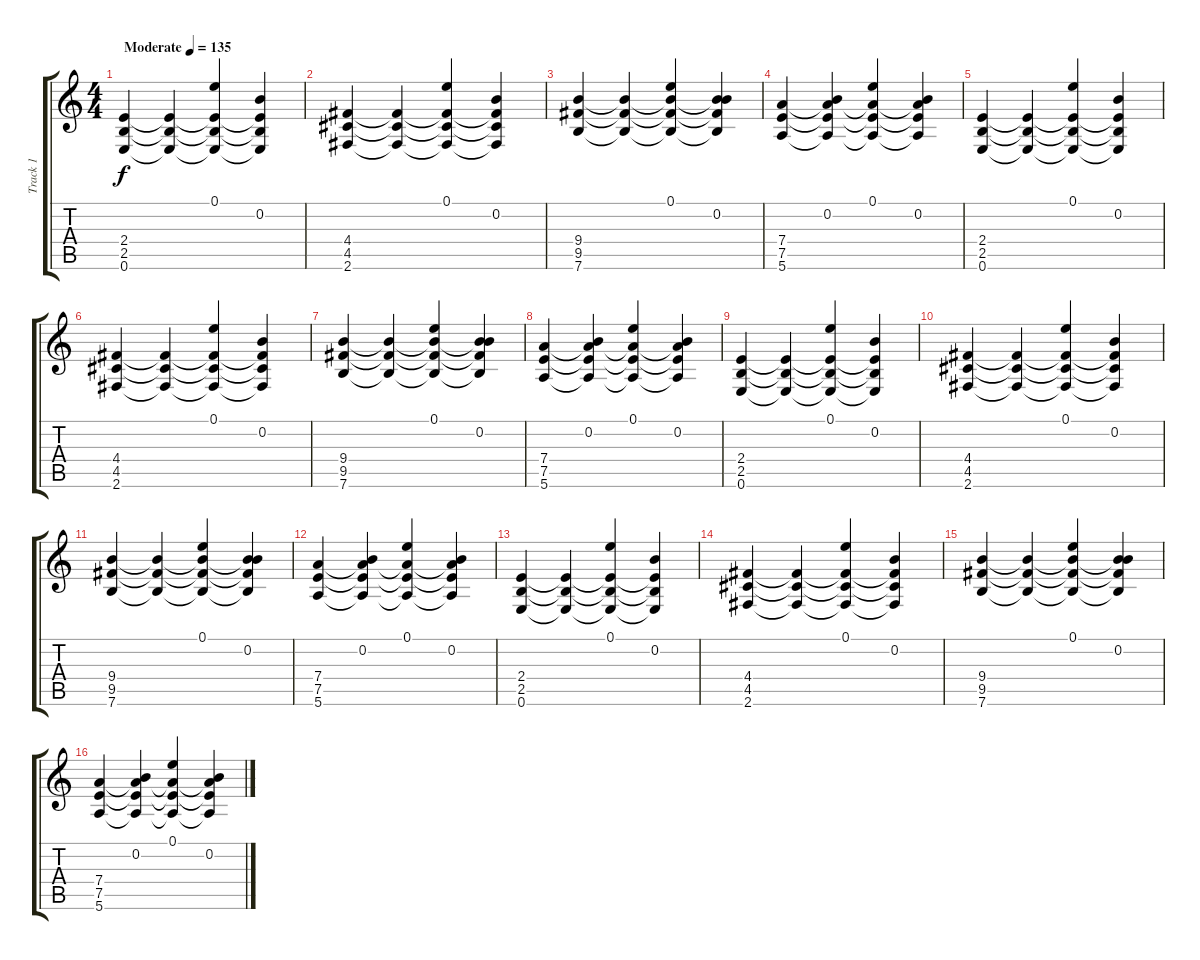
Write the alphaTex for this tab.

\track ("Track 1" "Track 1") {instrument overdrivenguitar}
\staff {score tabs}
\tuning (E4 B3 G3 D3 A2 E2) {hide}
\ts (4 4)
\tempo (135 "Moderate")
\clef g2
\ks c
(2.4 2.5 0.6).4{dy f instrument overdrivenguitar} (2.4{t} 2.5{t} 0.6{t}).4 (0.1 2.4{t} 2.5{t} 0.6{t}).4 (0.2 2.4{t} 2.5{t} 0.6{t}).4 |
(4.4 4.5 2.6).4 (4.4{t} 4.5{t} 2.6{t}).4 (0.1 4.4{t} 4.5{t} 2.6{t}).4 (0.2 4.4{t} 4.5{t} 2.6{t}).4 |
(9.4 9.5 7.6).4 (9.4{t} 9.5{t} 7.6{t}).4 (0.1 9.4{t} 9.5{t} 7.6{t}).4 (0.2 9.4{t} 9.5{t} 7.6{t}).4 |
(7.4 7.5 5.6).4 (0.2 7.4{t} 7.5{t} 5.6{t}).4 (0.1 7.4{t} 7.5{t} 5.6{t}).4 (0.2 7.4{t} 7.5{t} 5.6{t}).4 |
(2.4 2.5 0.6).4 (2.4{t} 2.5{t} 0.6{t}).4 (0.1 2.4{t} 2.5{t} 0.6{t}).4 (0.2 2.4{t} 2.5{t} 0.6{t}).4 |
(4.4 4.5 2.6).4 (4.4{t} 4.5{t} 2.6{t}).4 (0.1 4.4{t} 4.5{t} 2.6{t}).4 (0.2 4.4{t} 4.5{t} 2.6{t}).4 |
(9.4 9.5 7.6).4 (9.4{t} 9.5{t} 7.6{t}).4 (0.1 9.4{t} 9.5{t} 7.6{t}).4 (0.2 9.4{t} 9.5{t} 7.6{t}).4 |
(7.4 7.5 5.6).4 (0.2 7.4{t} 7.5{t} 5.6{t}).4 (0.1 7.4{t} 7.5{t} 5.6{t}).4 (0.2 7.4{t} 7.5{t} 5.6{t}).4 |
(2.4 2.5 0.6).4 (2.4{t} 2.5{t} 0.6{t}).4 (0.1 2.4{t} 2.5{t} 0.6{t}).4 (0.2 2.4{t} 2.5{t} 0.6{t}).4 |
(4.4 4.5 2.6).4 (4.4{t} 4.5{t} 2.6{t}).4 (0.1 4.4{t} 4.5{t} 2.6{t}).4 (0.2 4.4{t} 4.5{t} 2.6{t}).4 |
(9.4 9.5 7.6).4 (9.4{t} 9.5{t} 7.6{t}).4 (0.1 9.4{t} 9.5{t} 7.6{t}).4 (0.2 9.4{t} 9.5{t} 7.6{t}).4 |
(7.4 7.5 5.6).4 (0.2 7.4{t} 7.5{t} 5.6{t}).4 (0.1 7.4{t} 7.5{t} 5.6{t}).4 (0.2 7.4{t} 7.5{t} 5.6{t}).4 |
(2.4 2.5 0.6).4 (2.4{t} 2.5{t} 0.6{t}).4 (0.1 2.4{t} 2.5{t} 0.6{t}).4 (0.2 2.4{t} 2.5{t} 0.6{t}).4 |
(4.4 4.5 2.6).4 (4.4{t} 4.5{t} 2.6{t}).4 (0.1 4.4{t} 4.5{t} 2.6{t}).4 (0.2 4.4{t} 4.5{t} 2.6{t}).4 |
(9.4 9.5 7.6).4 (9.4{t} 9.5{t} 7.6{t}).4 (0.1 9.4{t} 9.5{t} 7.6{t}).4 (0.2 9.4{t} 9.5{t} 7.6{t}).4 |
(7.4 7.5 5.6).4 (0.2 7.4{t} 7.5{t} 5.6{t}).4 (0.1 7.4{t} 7.5{t} 5.6{t}).4 (0.2 7.4{t} 7.5{t} 5.6{t}).4
